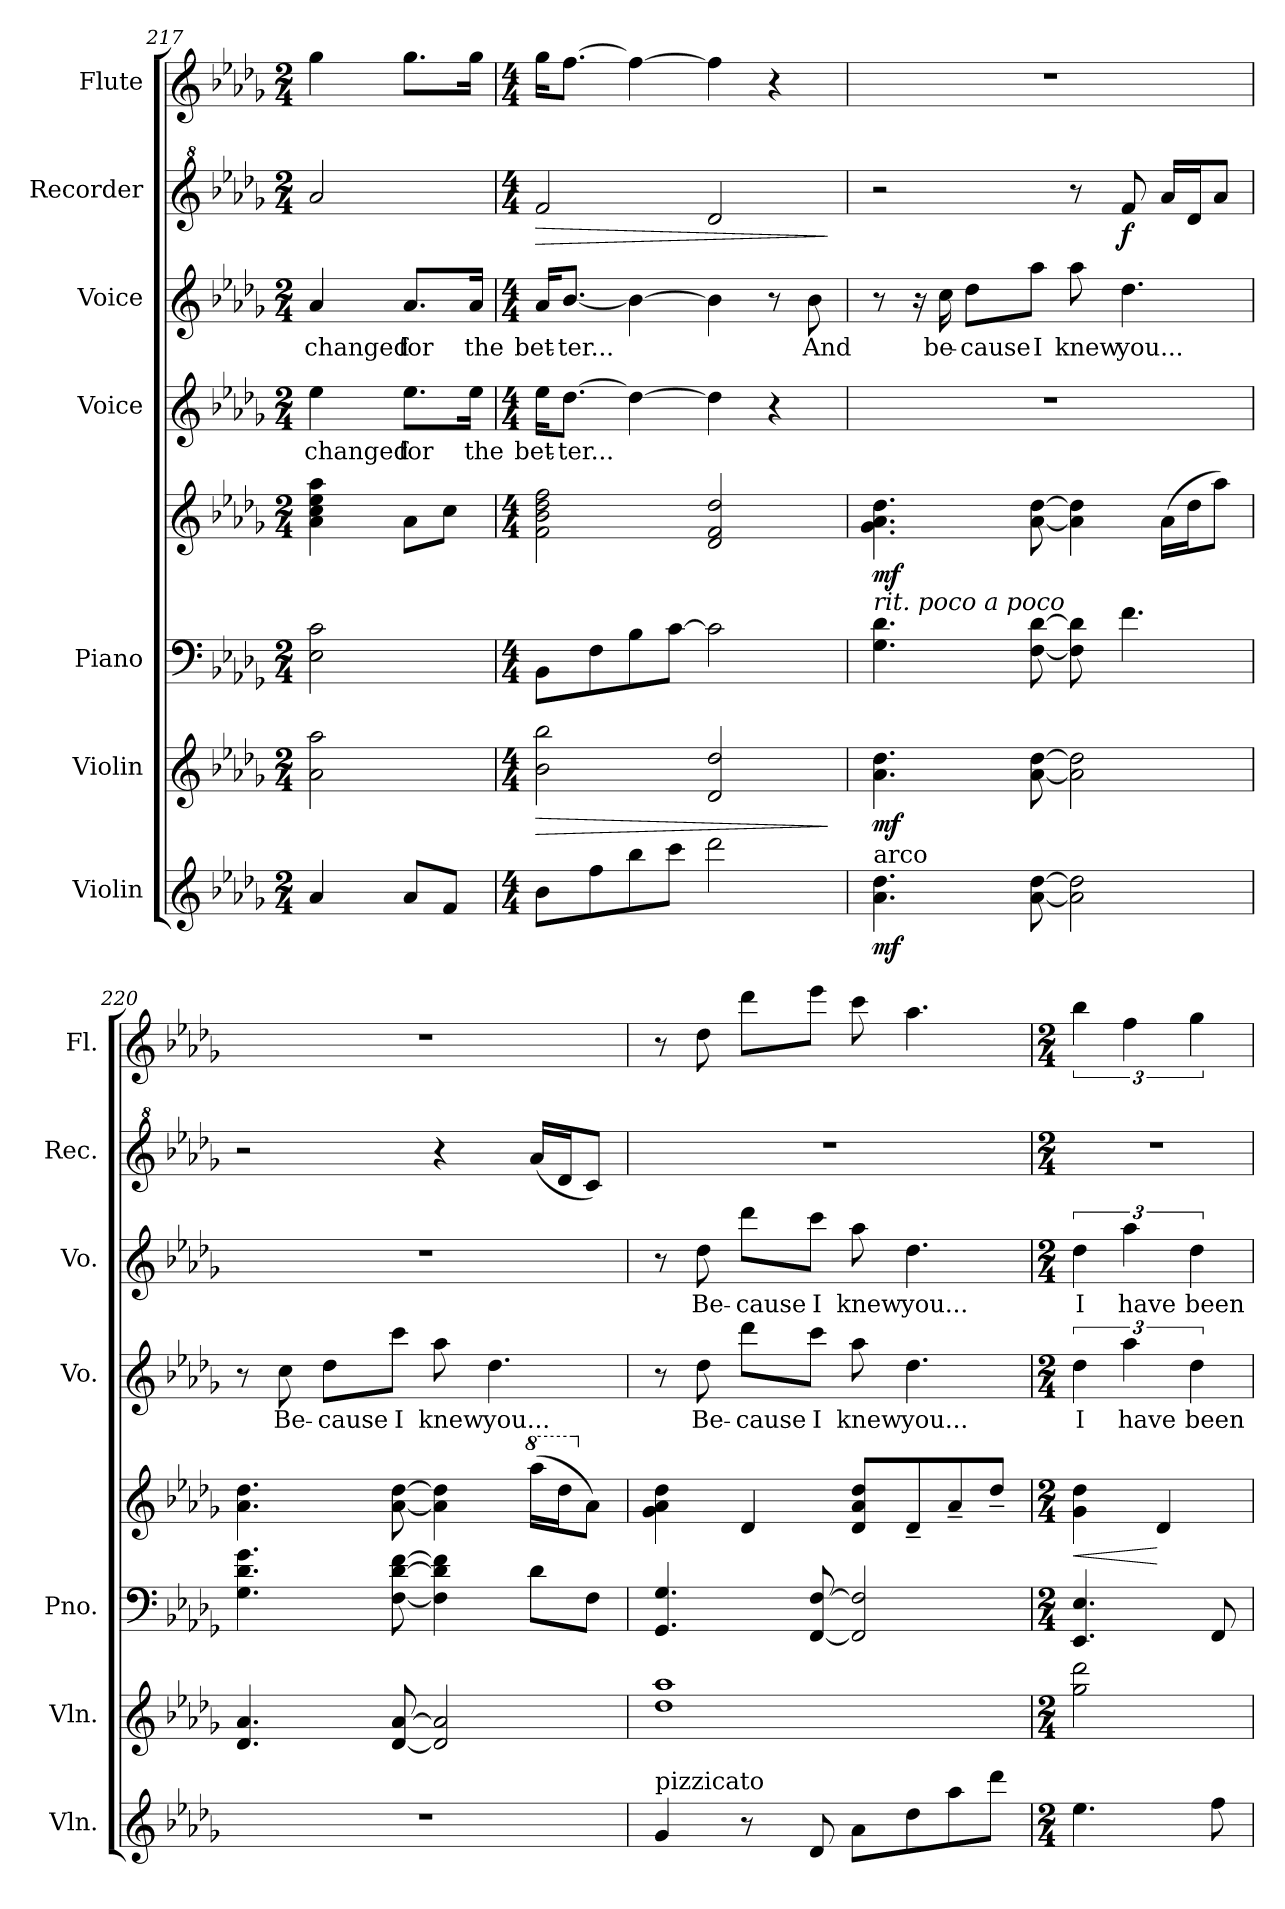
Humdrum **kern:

**kern	**dynam	**kern	**dynam	**kern	**kern	**dynam	**kern	**text	**kern	**text	**kern	**dynam	**kern
*part7	*part7	*part6	*part6	*part5	*part5	*part5	*part4	*part4	*part3	*part3	*part2	*part2	*part1
*staff8	*staff8	*staff7	*staff7	*staff6	*staff5	*staff5/6	*staff4	*staff4	*staff3	*staff3	*staff2	*staff2	*staff1
*I"Violin	*	*I"Violin	*	*I"Piano	*	*	*I"Voice	*	*I"Voice	*	*I"Recorder	*	*I"Flute
*I'Vln.	*	*I'Vln.	*	*I'Pno.	*	*	*I'Vo.	*	*I'Vo.	*	*I'Rec.	*	*I'Fl.
!!LO:PB:g=z
*clefG2	*	*clefG2	*	*clefF4	*clefG2	*	*clefG2	*	*clefG2	*	*clefG^2	*	*clefG2
*k[b-e-a-d-g-]	*	*k[b-e-a-d-g-]	*	*k[b-e-a-d-g-]	*k[b-e-a-d-g-]	*	*k[b-e-a-d-g-]	*	*k[b-e-a-d-g-]	*	*k[b-e-a-d-g-]	*	*k[b-e-a-d-g-]
*M2/4	*	*M2/4	*	*M2/4	*M2/4	*	*M2/4	*	*M2/4	*	*M2/4	*	*M2/4
=217	=217	=217	=217	=217	=217	=217	=217	=217	=217	=217	=217	=217	=217
4a-/	.	2a-\ 2aa-\	.	2E-\ 2c\	4a-\ 4cc\ 4ee-\ 4aa-\	.	4ee-\	changed	4a-/	changed	2aa-/	.	4gg-\
8a-/L	.	.	.	.	8a-\L	.	8.ee-\L	for	8.a-/L	for	.	.	8.gg-\L
8f/J	.	.	.	.	8cc\J	.	.	.	.	.	.	.	.
.	.	.	.	.	.	.	16ee-\Jk	the	16a-/Jk	the	.	.	16gg-\Jk
=218	=218	=218	=218	=218	=218	=218	=218	=218	=218	=218	=218	=218	=218
*M4/4	*	*M4/4	*	*M4/4	*M4/4	*	*M4/4	*	*M4/4	*	*M4/4	*	*M4/4
!	!	!	!LO:HP:b	!	!	!	!	!	!	!	!	!LO:HP:b	!
8b-\L	.	2b-\ 2bb-\	>	8BB-\L	2f\ 2b-\ 2dd-\ 2ff\	.	16ee-\KL	bet-	16a-/KL	bet-	2ff/	>	16gg-\KL
.	.	.	.	.	.	.	[8.dd-\J	-ter...	[8.b-/J	-ter...	.	.	[8.ff\J
8ff\	.	.	.	8F\	.	.	.	.	.	.	.	.	.
8bb-\	.	.	.	8B-\	.	.	4dd-\_	.	4b-\_	.	.	.	4ff\_
8ccc\J	.	.	.	[8c\J	.	.	.	.	.	.	.	.	.
2ddd-\	.	2d-/ 2dd-/	.	2c\]	2d-/ 2f/ 2dd-/	.	4dd-\]	.	4b-\]	.	2dd-/	.	4ff\]
.	.	.	.	.	.	.	4r	.	8r	.	.	.	4r
.	.	.	.	.	.	.	.	.	8b-\	And	.	.	.
.	.	.	]	.	.	.	.	.	.	.	.	]	.
=219	=219	=219	=219	=219	=219	=219	=219	=219	=219	=219	=219	=219	=219
!	!	!	!	!	!LO:TX:b:i:t=rit. poco a poco	!	!	!	!	!	!	!	!
!LO:TX:a:t=arco	!	!	!	!	!	!	!	!	!	!	!	!	!
!	!LO:DY:b	!	!LO:DY:b	!	!	!LO:DY:b	!	!	!	!	!	!	!
4.a-\ 4.dd-\	mf	4.a-\ 4.dd-\	mf	4.G-\ 4.d-\	4.g-\ 4.a-\ 4.dd-\	mf	1r	.	8r	.	2r	.	1r
.	.	.	.	.	.	.	.	.	16r	.	.	.	.
.	.	.	.	.	.	.	.	.	16cc\	be-	.	.	.
.	.	.	.	.	.	.	.	.	8dd-\L	-cause	.	.	.
[8a-\ [8dd-\	.	[8a-\ [8dd-\	.	[8F\ [8d-\	[8a-\ [8dd-\	.	.	.	8aa-\J	I	.	.	.
2a-\] 2dd-\]	.	2a-\] 2dd-\]	.	8F\] 8d-\]	4a-\] 4dd-\]	.	.	.	8aa-\	knew	8r	.	.
!	!	!	!	!	!	!	!	!	!	!	!	!LO:DY:b	!
.	.	.	.	4.f\	.	.	.	.	4.dd-\	you...	8ff/	f	.
.	.	.	.	.	(16a-\LL	.	.	.	.	.	16aa-/LL	.	.
.	.	.	.	.	16dd-\J	.	.	.	.	.	16dd-/J	.	.
.	.	.	.	.	8aa-\J)	.	.	.	.	.	8aa-/J	.	.
!!LO:PB:g=z
=220	=220	=220	=220	=220	=220	=220	=220	=220	=220	=220	=220	=220	=220
1r	.	4.d-/ 4.a-/	.	4.G-\ 4.d-\ 4.g-\	4.a-\ 4.dd-\	.	8r	.	1r	.	2r	.	1r
.	.	.	.	.	.	.	8cc\	Be-	.	.	.	.	.
.	.	.	.	.	.	.	8dd-\L	-cause	.	.	.	.	.
.	.	[8d-/ [8a-/	.	[8F\ [8d-\ [8f\	[8a-\ [8dd-\	.	8ccc\J	I	.	.	.	.	.
.	.	2d-/] 2a-/]	.	4F\] 4d-\] 4f\]	4a-\] 4dd-\]	.	8aa-\	knew	.	.	4r	.	.
.	.	.	.	.	.	.	4.dd-\	you...	.	.	.	.	.
*	*	*	*	*	*8va	*	*	*	*	*	*	*	*
.	.	.	.	8d-\L	(16aaa-\LL	.	.	.	.	.	(16aa-/LL	.	.
.	.	.	.	.	16ddd-\J	.	.	.	.	.	16dd-/J	.	.
*	*	*	*	*	*X8va	*	*	*	*	*	*	*	*
.	.	.	.	8F\J	8a-\J)	.	.	.	.	.	8cc/J)	.	.
=221	=221	=221	=221	=221	=221	=221	=221	=221	=221	=221	=221	=221	=221
!LO:TX:a:t=pizzicato	!	!	!	!	!	!	!	!	!	!	!	!	!
4g-/	.	1dd- 1aa-	.	4.GG-/ 4.G-/	4g-\ 4a-\ 4dd-\	.	8r	.	8r	.	1r	.	8r
.	.	.	.	.	.	.	8dd-\	Be-	8dd-\	Be-	.	.	8dd-\
8r	.	.	.	.	4d-/	.	8ddd-\L	-cause	8ddd-\L	-cause	.	.	8ddd-\L
8d-/	.	.	.	[8FF/ [8F/	.	.	8ccc\J	I	8ccc\J	I	.	.	8eee-\J
8a-\L	.	.	.	2FF/] 2F/]	8d-/ 8a-/ 8dd-/L	.	8aa-\	knew	8aa-\	knew	.	.	8ccc\
8dd-\	.	.	.	.	8d-~/	.	4.dd-\	you...	4.dd-\	you...	.	.	4.aa-\
8aa-\	.	.	.	.	8a-~/	.	.	.	.	.	.	.	.
8ddd-\J	.	.	.	.	8dd-~/J	.	.	.	.	.	.	.	.
=222	=222	=222	=222	=222	=222	=222	=222	=222	=222	=222	=222	=222	=222
*M2/4	*	*M2/4	*	*M2/4	*M2/4	*	*M2/4	*	*M2/4	*	*M2/4	*	*M2/4
!	!	!	!	!	!	!LO:HP:b	!	!	!	!	!	!	!
4.ee-\	.	2gg-\ 2ddd-\	.	4.EE-/ 4.E-/	4g-\ 4dd-\	<	6dd-\	I	6dd-\	I	2r	.	6bb-\
.	.	.	.	.	.	.	6aa-\	have	6aa-\	have	.	.	6ff\
.	.	.	.	.	4d-/	[	.	.	.	.	.	.	.
.	.	.	.	.	.	.	6dd-\	been	6dd-\	been	.	.	6gg-\
8ff\	.	.	.	8FF/	.	.	.	.	.	.	.	.	.
=	=	=	=	=	=	=	=	=	=	=	=	=	=
*-	*-	*-	*-	*-	*-	*-	*-	*-	*-	*-	*-	*-	*-
